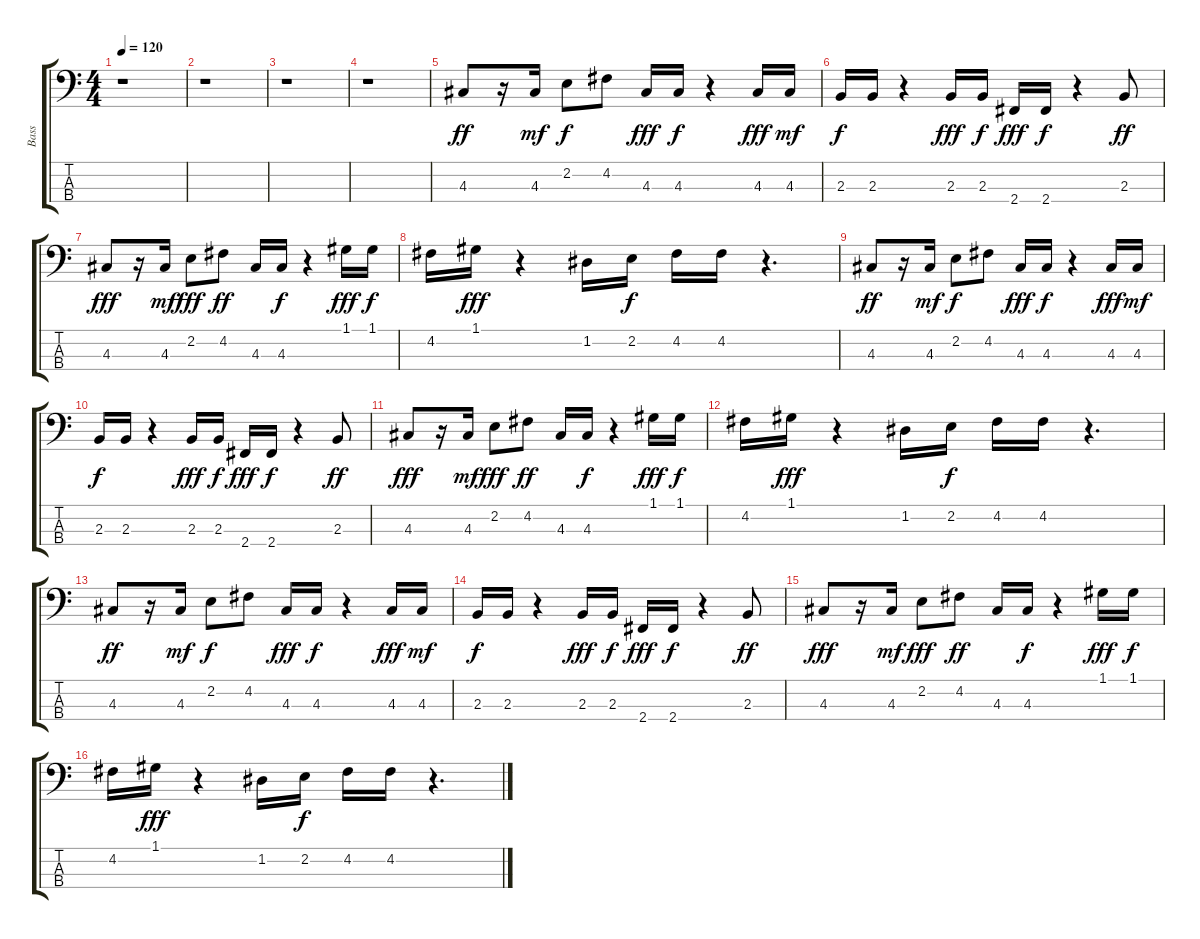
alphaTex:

\track ("Bass" "Bass") {instrument fretlessbass}
\staff {score tabs}
\tuning (G2 D2 A1 E1) {hide}
\ts (4 4)
\tempo 120
\clef f4
\ks c
r.1{dy f} |
r.1 |
r.1 |
r.1 |
4.3.8{dy ff} r.16 4.3.16{dy mf} 2.2.8{dy f} 4.2.8 4.3.16{dy fff} 4.3.16{dy f} r.4 4.3.16{dy fff} 4.3.16{dy mf} |
2.3.16{dy f} 2.3.16 r.4 2.3.16{dy fff} 2.3.16{dy f} 2.4.16{dy fff} 2.4.16{dy f} r.4 2.3.8{dy ff} |
4.3.8{dy fff} r.16 4.3.16{dy mf} 2.2.8{dy fff} 4.2.8{dy ff} 4.3.16 4.3.16{dy f} r.4 1.1.16{dy fff} 1.1.16{dy f} |
4.2.16 1.1.16{dy fff} r.4 1.2.16 2.2.16{dy f} 4.2.16 4.2.16 r.4{d} |
4.3.8{dy ff} r.16 4.3.16{dy mf} 2.2.8{dy f} 4.2.8 4.3.16{dy fff} 4.3.16{dy f} r.4 4.3.16{dy fff} 4.3.16{dy mf} |
2.3.16{dy f} 2.3.16 r.4 2.3.16{dy fff} 2.3.16{dy f} 2.4.16{dy fff} 2.4.16{dy f} r.4 2.3.8{dy ff} |
4.3.8{dy fff} r.16 4.3.16{dy mf} 2.2.8{dy fff} 4.2.8{dy ff} 4.3.16 4.3.16{dy f} r.4 1.1.16{dy fff} 1.1.16{dy f} |
4.2.16 1.1.16{dy fff} r.4 1.2.16 2.2.16{dy f} 4.2.16 4.2.16 r.4{d} |
4.3.8{dy ff} r.16 4.3.16{dy mf} 2.2.8{dy f} 4.2.8 4.3.16{dy fff} 4.3.16{dy f} r.4 4.3.16{dy fff} 4.3.16{dy mf} |
2.3.16{dy f} 2.3.16 r.4 2.3.16{dy fff} 2.3.16{dy f} 2.4.16{dy fff} 2.4.16{dy f} r.4 2.3.8{dy ff} |
4.3.8{dy fff} r.16 4.3.16{dy mf} 2.2.8{dy fff} 4.2.8{dy ff} 4.3.16 4.3.16{dy f} r.4 1.1.16{dy fff} 1.1.16{dy f} |
4.2.16 1.1.16{dy fff} r.4 1.2.16 2.2.16{dy f} 4.2.16 4.2.16 r.4{d}
